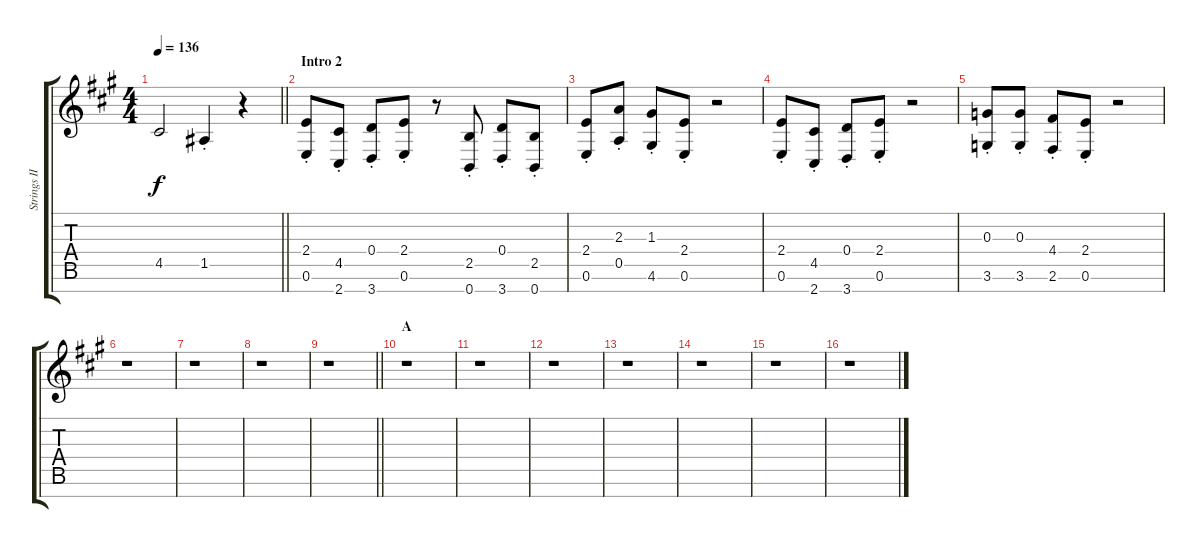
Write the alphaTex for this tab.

\track ("Strings II" "Strings II") {instrument stringensemble1}
\staff {score tabs}
\tuning (E5 B4 G4 D4 A3 E3 B2) {hide}
\ts (4 4)
\tempo 136
\clef g2
\barLineRight lightlight
\ks a
4.5.2{dy f} 1.5{st}.4 r.4 |
\section ("" "Intro 2")
(2.4{st} 0.6{st}).8 (4.5{st} 2.7{st}).8 (0.4{st} 3.7{st}).8 (2.4{st} 0.6{st}).8 r.8 (2.5{st} 0.7{st}).8 (0.4{st} 3.7{st}).8 (2.5{st} 0.7{st}).8 |
(2.4{st} 0.6{st}).8 (2.3{st} 0.5{st}).8 (1.3{st} 4.6{st}).8 (2.4{st} 0.6{st}).8 r.2 |
(2.4{st} 0.6{st}).8 (4.5{st} 2.7{st}).8 (0.4{st} 3.7{st}).8 (2.4{st} 0.6{st}).8 r.2 |
(0.3{st} 3.6{st}).8 (0.3{st} 3.6{st}).8 (4.4{st} 2.6{st}).8 (2.4{st} 0.6{st}).8 r.2 |
r.1 |
r.1 |
r.1 |
\barLineRight lightlight
r.1 |
\section ("" "A")
r.1 |
r.1 |
r.1 |
r.1 |
r.1 |
r.1 |
r.1
